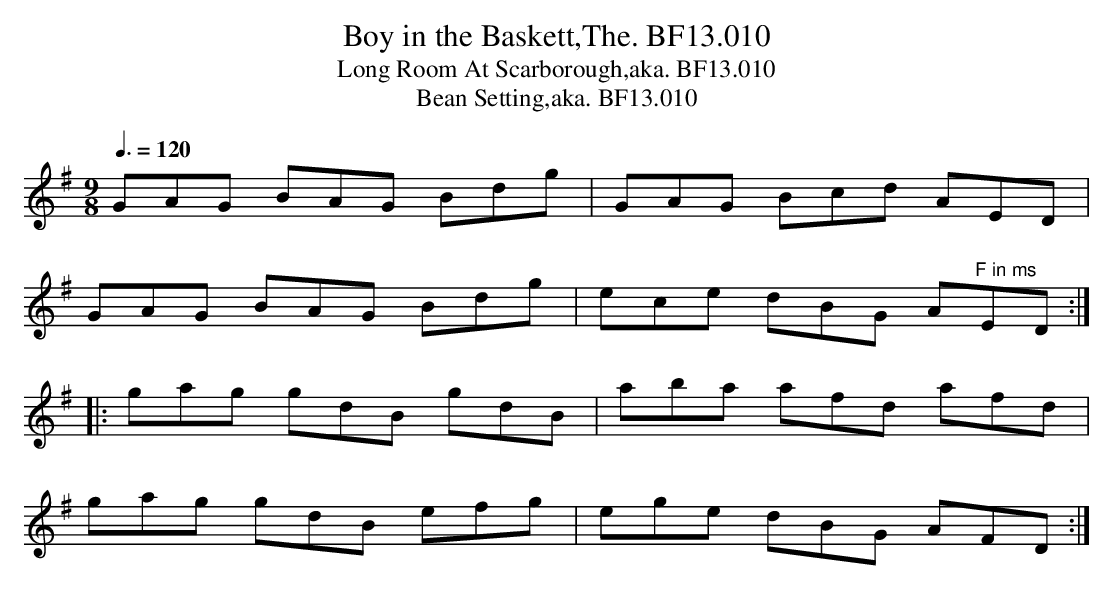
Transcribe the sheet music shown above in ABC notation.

X:1
T:Boy in the Baskett,The. BF13.010
T:Long Room At Scarborough,aka. BF13.010
T:Bean Setting,aka. BF13.010
M:9/8
L:1/8
Q:3/8=120
K:G major
GAG BAG Bdg|GAG Bcd AED|
GAG BAG Bdg|ece dBG A"^F in ms"ED:|
|:gag gdB gdB|aba afd afd|
gag gdB efg|ege dBG AFD:|
